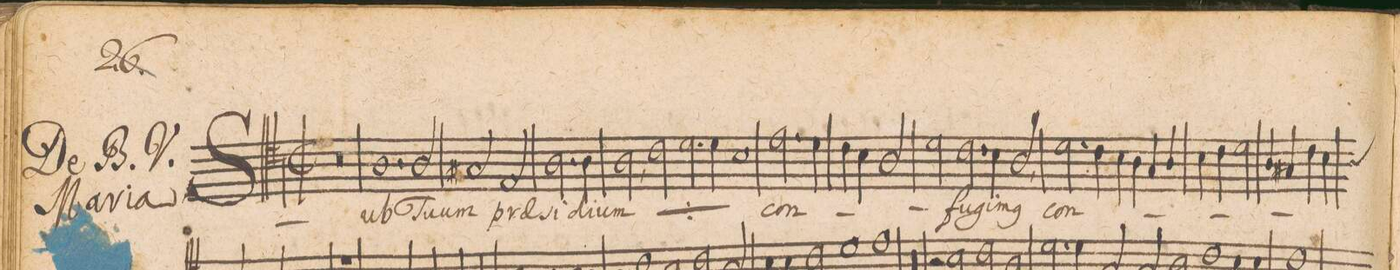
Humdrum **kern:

**kern	**text
*I"[Tenore]	*
*clefC4	*
*k[]	*
*M2/1	*
0r	.
=2-	=2-
1.A\	Sub
2A/	Tu-
=3-	=3-
2G#X/	-um
2E/	prae-
*2\right	*
2.A\	-si-
4A\	-di-
=4-	=4-
2A,\	-um
*	*ij
2c\	prae-
2.d\	-si-
4d\	-di-
=5-	=5-
1B\	-um
*	*Xij
2.e\	con-
4d\	.
=6-	=6-
4c\	.
4B\	.
2A/	.
2d\	.
2.c\	-fu-
=7-	=7-
4B\	-gi-
2A,/	-m(us)
2.d\	con-
4c\	.
=8-	=8-
4B\	.
4A\	.
4G/	.
4A/	.
4B\	.
4c\	.
2d\	.
=9-	=9-
4A/	.
4G#X/	.
4c\	.
*custos:A	*
4B\	.
*-	*-
